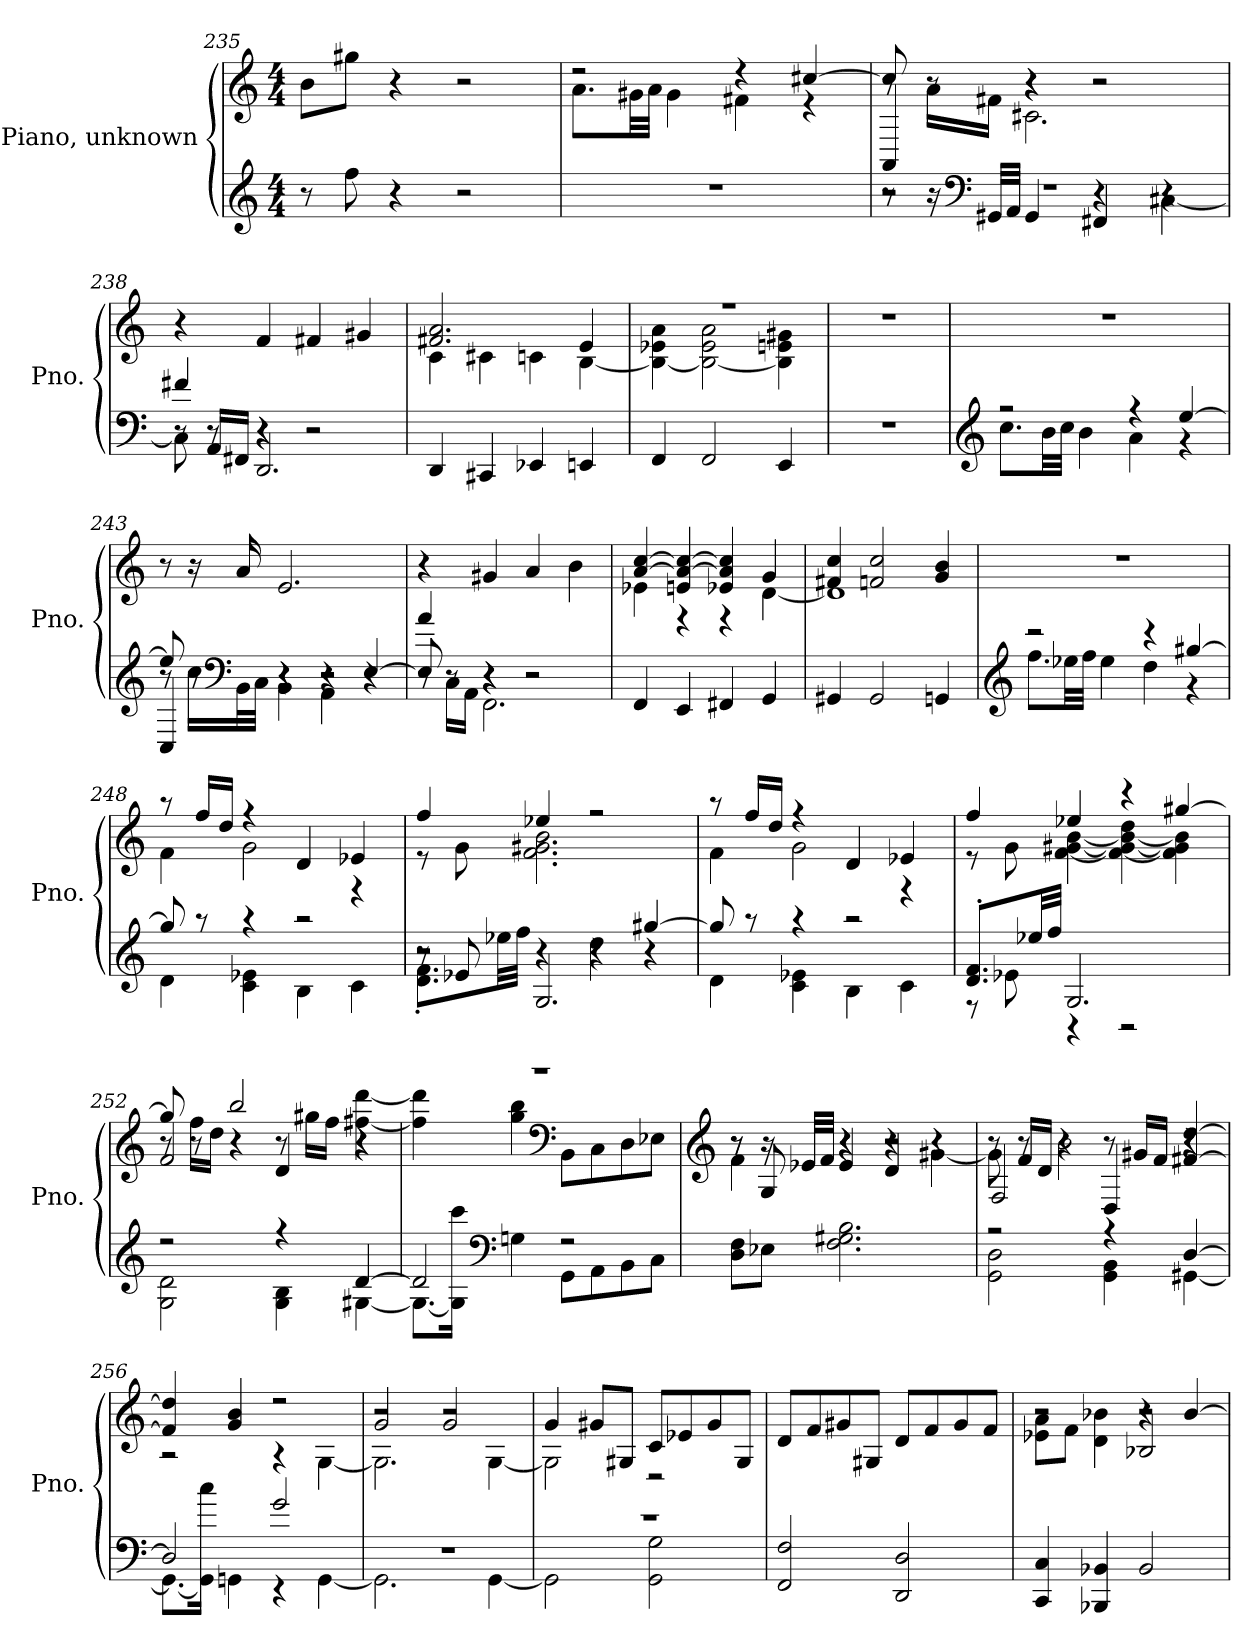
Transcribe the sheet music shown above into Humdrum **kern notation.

**kern	**kern
*part1	*part1
*staff2	*staff1
*I"Piano, unknown	*
*I'Pno.	*
!!LO:PB:g=z
*clefG2	*clefG2
*k[]	*k[]
*M4/4	*M4/4
=235	=235
8r	8b\L
8ff\	8gg#X\J
4r	4r
2r	2r
=236	=236
*	*^
1r	2r	8.a\L
.	.	32g#X\LL
.	.	32a\JJJ
.	.	4g#\
.	4r	4f#X\
.	[4cc#X/	4r
=237	=237	=237
*^	*	*^
*	*^	*	*	*
1r	2r	8r	8cc#/]	8r	4AA/
.	.	16r	8r	16a\LL	.
*clefF4	*	*	*	*	*
.	.	32GG#X/LLL	.	16f#X\JJ	.
.	.	32AA/JJJ	.	.	.
.	.	4GG#/	4r	2.c#X\	4r
.	4r	4FF#X/	2r	.	2r
.	[4C#X\	4r	.	.	.
*	*	*	*v	*v	*v
=238	=238	=238	=238
4f#X/	8C#\]	8r	4r
.	8r	16AA/LL	.
.	.	16FF#X/JJ	.
4r	4r	2.DD/	4f/
2r	2r	.	4f#X/
.	.	.	4g#X/
*v	*v	*v	*
=239	=239
*	*^
4DD/	2.f#X/ 2.a/	4c\
4CC#X/	.	4c#X\
4EE-X/	.	4cn\
4EEn/	4e/	[4B\
!!LO:LB:g=z	!!
=240	=240	=240
4FF/	1r	4B\_ 4e-X\ 4a\
2FF/	.	2B\_ 2e-\ 2a\
4EE/	.	4B\] 4en\ 4g#X\
*	*v	*v
=241	=241
1r	1r
=242	=242
*clefG2	*
*^	*
2r	8.cc\L	1r
.	32b\LL	.
.	32cc\JJJ	.
.	4b\	.
4r	4a\	.
[4ee/	4r	.
=243	=243	=243
*	*^	*
8ee/]	8r	4C/	8r
8r	16cc\LL	.	16r
*clefF4	*	*	*
.	32BB\L	.	16a/
.	32C\JJJ	.	.
4r	4BB\	4r	2.e/
2r	4AA\	4r	.
.	4r	[4E/	.
=244	=244	=244	=244
4a/	8r	8E/]	4r
.	16C\LL	8r	.
.	16AA\JJ	.	.
4r	2.FF\	4r	4g#X/
2r	.	2r	4a/
.	.	.	4b\
*v	*v	*v	*
=245	=245
*	*^
4FF/	[4a/ [4cc/	4e-X\
4EE/	4en/ 4a/_ 4cc/_	4r
4FF#X/	4e-X/ 4a/] 4cc/]	4r
4GG/	4g/	[4d\
!!LO:LB:g=z	!!
=246	=246	=246
4GG#X/	4f#X/ 4cc/	1d]
2GG#/	2fn/ 2cc/	.
4GGn/	4g/ 4b/	.
*	*v	*v
=247	=247
*clefG2	*
*^	*
2r	8.ff\L	1r
.	32ee-X\LL	.
.	32ff\JJJ	.
.	4ee-\	.
4r	4dd\	.
[4gg#X/	4r	.
=248	=248	=248
*	*	*^
8gg#/]	4d\	8r	4f\
8r	.	16ff/LL	.
.	.	16dd/JJ	.
4r	4c\ 4e-X\	4r	2g\
2r	4B\	4d/	.
.	4c\	4e-X/	4r
=249	=249	=249	=249
*	*^	*	*
2r	8.d\' 8.f\'L	8r	4ff/	8r
.	.	8e-X/	.	8g\
.	32ee-X\LL	.	.	.
.	32ff\JJJ	.	.	.
.	4r	2.G/	4ee-X/	2.f\ 2.g#X\ 2.b\
4r	4dd\	.	2r	.
[4gg#X/	4r	.	.	.
*	*v	*v	*	*
=250	=250	=250	=250
8gg#/]	4d\	8r	4f\
8r	.	16ff/LL	.
.	.	16dd/JJ	.
4r	4c\ 4e-X\	4r	2g\
2r	4B\	4d/	.
.	4c\	4e-X/	4r
!!LO:LB:g=z	!!
=251	=251	=251	=251
8.d/' 8.f/'L	8r	4ff/	8r
.	8e-X\	.	8g\
32ee-X/LL	.	.	.
32ff/JJJ	.	.	.
2.G/	4r	4ee-X/	[4f\ [4g#X\ [4b\
.	2r	4r	4f\_ 4g#\_ 4b\_ 4dd\
.	.	[4gg#X/	4f\] 4g#\] 4b\]
=252	=252	=252	=252
*	*	*	*^
2r	2G\ 2d\	8gg#/]	8r	2f/
.	.	8r	16ff\LL	.
.	.	.	16dd\JJ	.
.	.	2bb/	4r	.
4r	4G\ 4B\	.	8r	4d/
.	.	.	16gg#X\LL	.
.	.	.	16ff\JJ	.
[4d/	[4G#X\	4r	[4ff#X\ [4ddd\	4r
*	*	*	*v	*v
=253	=253	=253	=253
2d/]	8.G#\L_	1r	4ff#\] 4ddd\]
.	16G#\] 16ccc\Jk	.	.
*clefF4	*	*	*
.	4Gn\	.	4gg\ 4bb\
*	*	*clefF4	*
2r	8GG\L	.	8BB\L
.	8AA\	.	8C\
.	8BB\	.	8D\
.	8C\J	.	8E-X\J
*v	*v	*	*
*	*v	*v
!!LO:LB:g=z
=254	=254
*	*clefG2
*	*^
*	*	*^
8D\ 8F\L	8r	4f\	8r
8E-X\J	16r	.	8G/
.	32e-X/LLL	.	.
.	32f/JJJ	.	.
2.F\ 2.G#X\ 2.B\	4e-/	4r	4r
.	4d/	4r	2r
.	4r	[4g#X\	.
=255	=255	=255	=255
*^	*	*	*
2r	2GG\ 2D\	8r	8g#\]	2F/
.	.	16f/LL	8r	.
.	.	16d/JJ	.	.
.	.	4r	2b\	.
4r	4GG\ 4BB\	8r	.	4D/
.	.	16g#X/LL	.	.
.	.	16f/JJ	.	.
[4D/	[4GG#X\	[4f#X/ [4dd/	4r	4r
*	*	*	*v	*v
=256	=256	=256	=256
2D/]	8.GG#\L_	4f#/] 4dd/]	2r
.	16GG#\] 16cc\Jk	.	.
.	4GGn\	4g/ 4b/	.
2g/	4r	2r	4r
.	[4GG\	.	[4G\
=257	=257	=257	=257
*	*	*	*^
1r	2.GG\]	2g/	2.G\]	2r
.	.	2r	.	2g/
.	[4GG\	.	[4G\	.
*	*	*	*v	*v
=258	=258	=258	=258
1r	2GG\]	4g/	2G\]
.	.	8g#X/L	.
.	.	8G#X/J	.
.	2GG\ 2G\	8c/L	2r
.	.	8e-X/	.
.	.	8g#/	.
.	.	8G#/J	.
*v	*v	*	*
*	*v	*v
!!LO:LB:g=z
=259	=259
2FF/ 2F/	8d/L
.	8f/
.	8g#X/
.	8G#X/J
2DD/ 2D/	8d/L
.	8f/
.	8g#/
.	8f/J
=260	=260
*	*^
*	*	*^
4CC/ 4C/	2r	8e-X\ 8a\L	2r
.	.	8f\J	.
4BBB-X/ 4BB-X/	.	4d\ 4b-X\	.
2BB-/	4r	2r	2B-X/
.	[4b-/	.	.
*	*v	*v	*v
=	=
*-	*-
